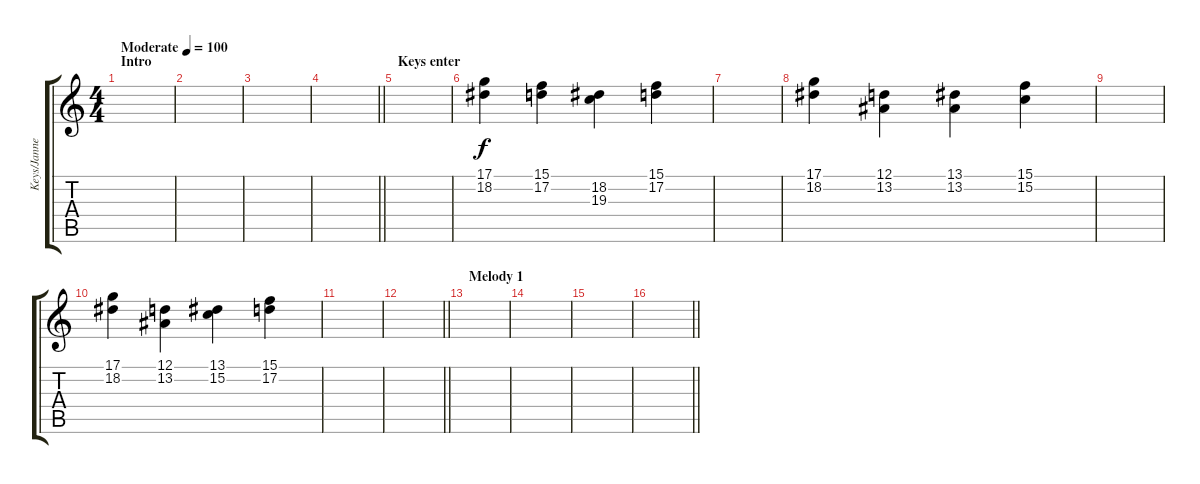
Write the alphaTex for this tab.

\track ("Keys/Janne" "Keys/Janne") {instrument synthstrings1}
\staff {score tabs}
\tuning (D4 A3 F3 C3 G2 C2) {hide}
\ts (4 4)
\section ("" "Intro")
\tempo (100 "Moderate")
\clef g2
\ks c
|
|
|
\barLineRight lightlight
|
\section ("" "Keys enter")
|
(17.1 18.2).4 (15.1 17.2).4 (18.2 19.3).4 (15.1 17.2).4 |
|
(17.1 18.2).4 (12.1 13.2).4 (13.1 13.2).4 (15.1 15.2).4 |
|
(17.1 18.2).4 (12.1 13.2).4 (13.1 15.2).4 (15.1 17.2).4 |
|
\barLineRight lightlight
|
\section ("" "Melody 1")
|
|
|
\barLineRight lightlight
